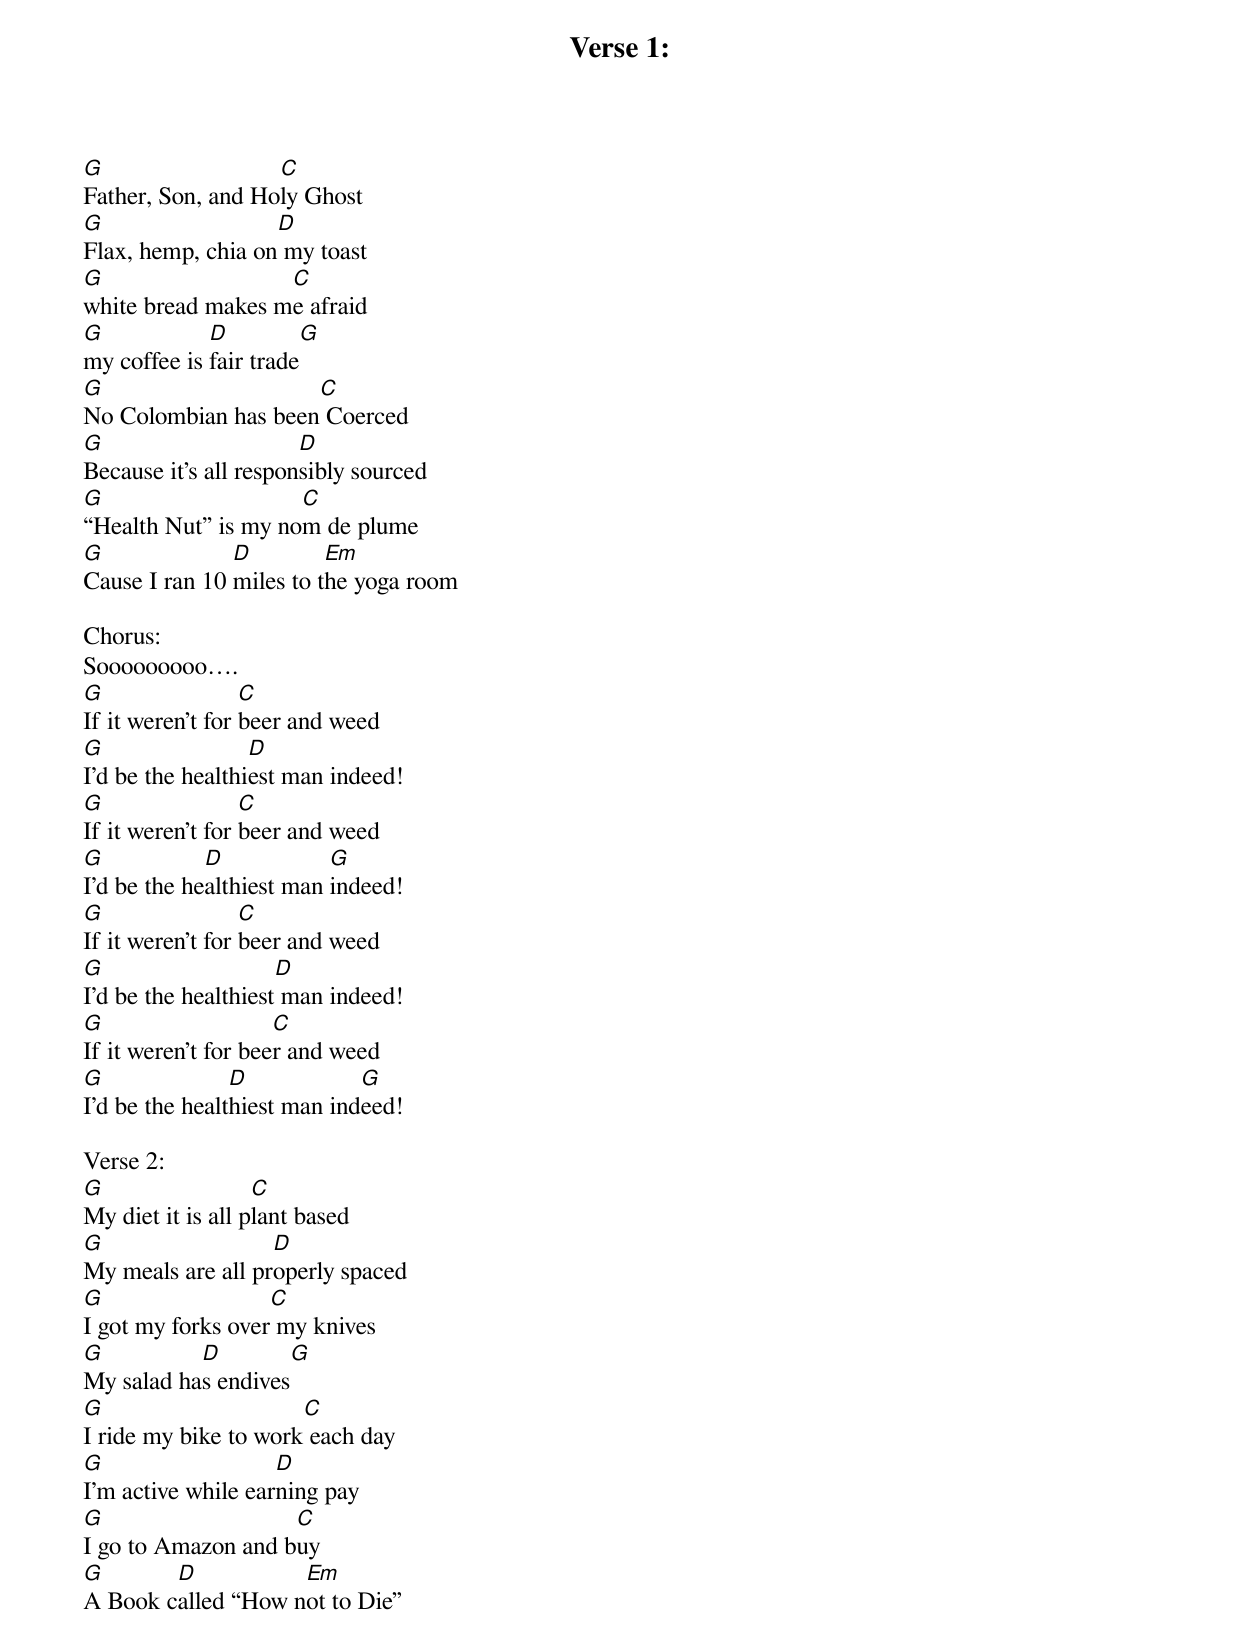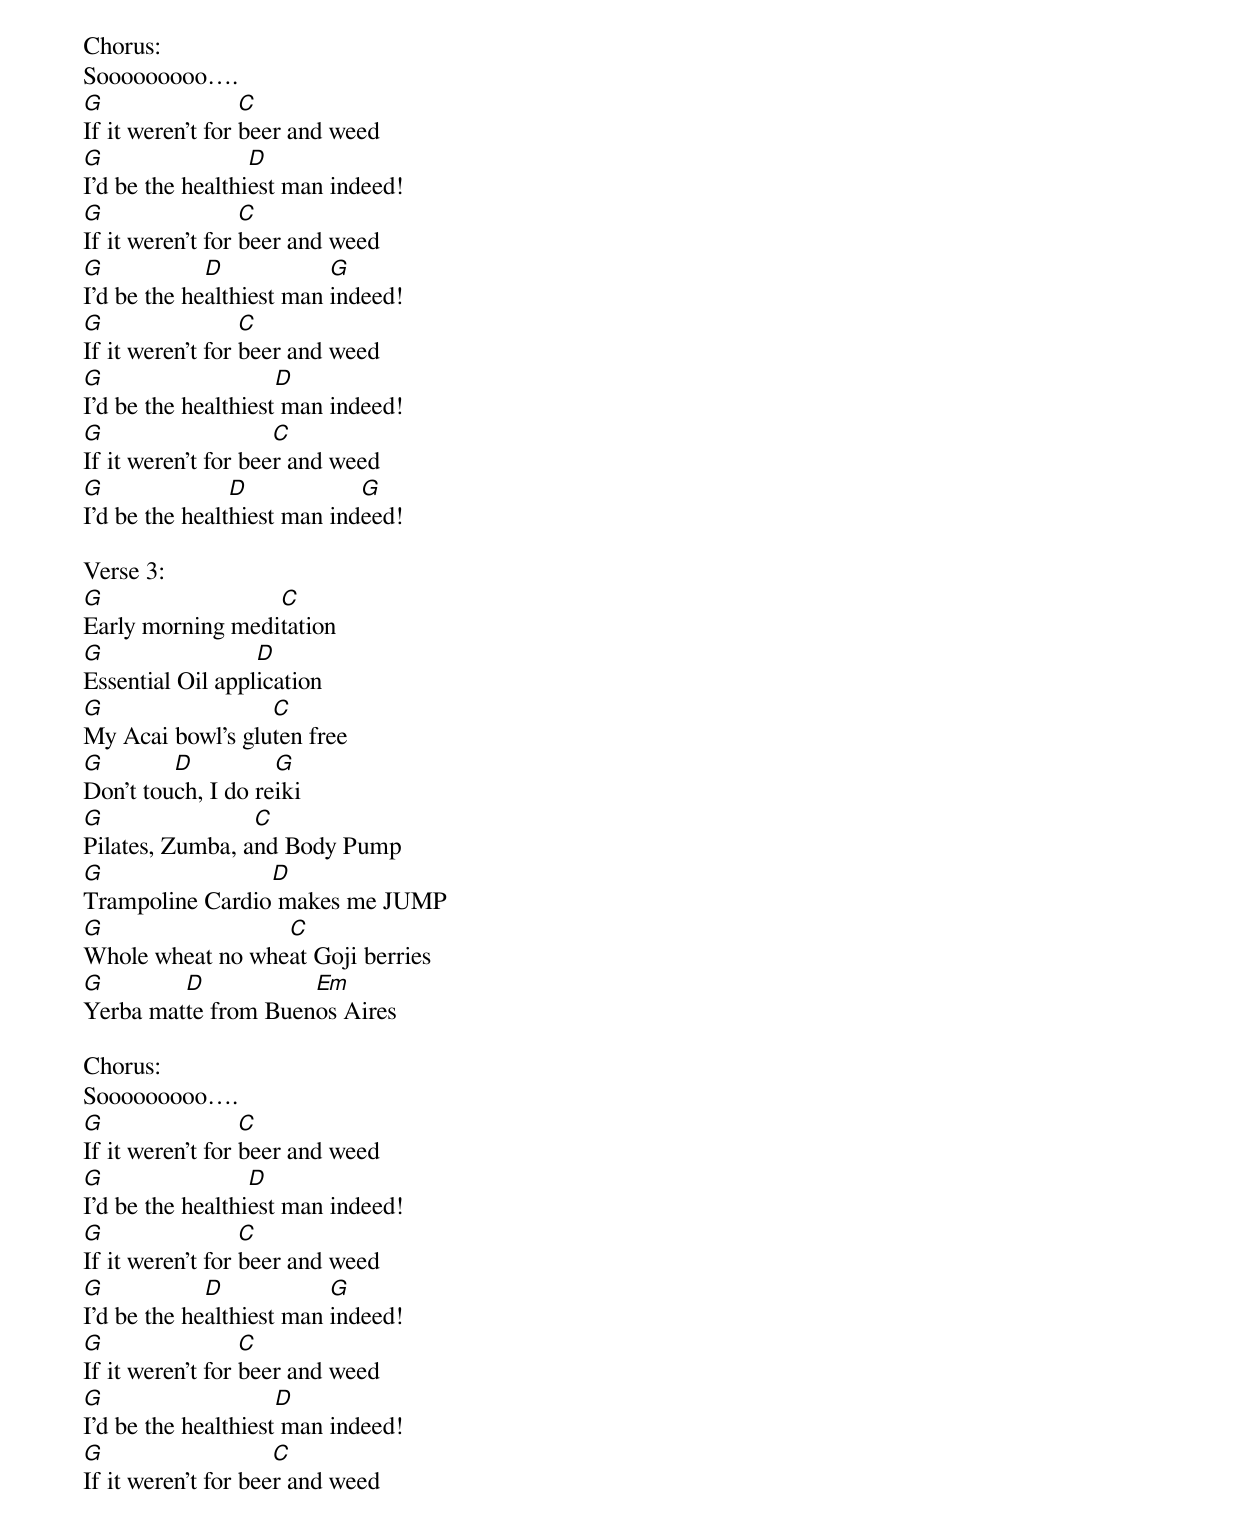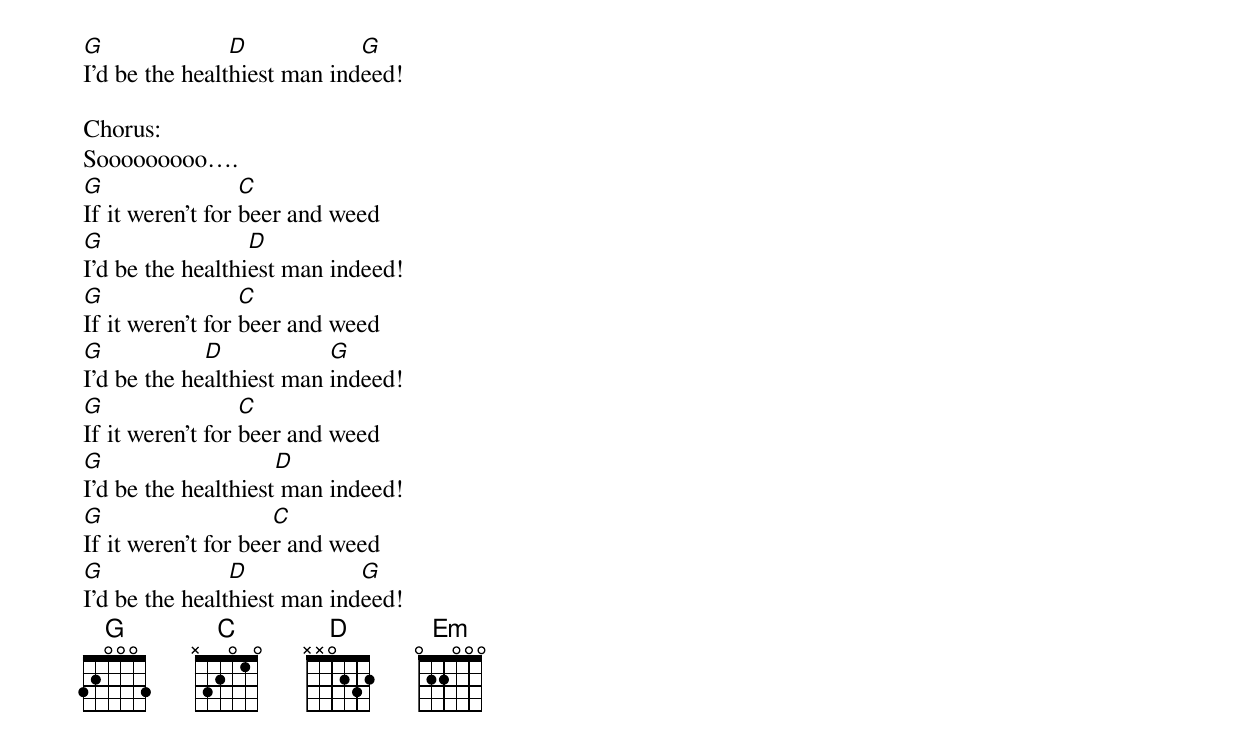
Verse 1:
G                  C
Father, Son, and Holy Ghost
G                  D
Flax, hemp, chia on my toast
G                  C
white bread makes me afraid
G            D           G
my coffee is fair trade
G                    C
No Colombian has been Coerced
G                      D
Because it’s all responsibly sourced
G                    C
“Health Nut” is my nom de plume
G              D         Em
Cause I ran 10 miles to the yoga room

Chorus:
Sooooooooo….
G                 C
If it weren’t for beer and weed
G                 D
I’d be the healthiest man indeed!
G                 C
If it weren’t for beer and weed
G            D            G
I’d be the healthiest man indeed!
G                 C
If it weren’t for beer and weed
G                    D
I’d be the healthiest man indeed!
G                    C
If it weren’t for beer and weed
G               D            G
I’d be the healthiest man indeed!

Verse 2:
G                  C
My diet it is all plant based
G                  D
My meals are all properly spaced
G                  C
I got my forks over my knives
G          D             G
My salad has endives
G                     C
I ride my bike to work each day
G                   D
I’m active while earning pay
G                   C
I go to Amazon and buy
G       D           Em
A Book called “How not to Die”

Chorus:
Sooooooooo….
G                 C
If it weren’t for beer and weed
G                 D
I’d be the healthiest man indeed!
G                 C
If it weren’t for beer and weed
G            D            G
I’d be the healthiest man indeed!
G                 C
If it weren’t for beer and weed
G                    D
I’d be the healthiest man indeed!
G                    C
If it weren’t for beer and weed
G               D            G
I’d be the healthiest man indeed!

Verse 3:
G                 C
Early morning meditation
G                 D
Essential Oil application
G                 C
My Acai bowl’s gluten free
G        D          G
Don’t touch, I do reiki
G                C
Pilates, Zumba, and Body Pump
G                D
Trampoline Cardio makes me JUMP
G                 C
Whole wheat no wheat Goji berries
G        D           Em
Yerba matte from Buenos Aires

Chorus:
Sooooooooo….
G                 C
If it weren’t for beer and weed
G                 D
I’d be the healthiest man indeed!
G                 C
If it weren’t for beer and weed
G            D            G
I’d be the healthiest man indeed!
G                 C
If it weren’t for beer and weed
G                    D
I’d be the healthiest man indeed!
G                    C
If it weren’t for beer and weed
G               D            G
I’d be the healthiest man indeed!

Chorus:
Sooooooooo….
G                 C
If it weren’t for beer and weed
G                 D
I’d be the healthiest man indeed!
G                 C
If it weren’t for beer and weed
G            D            G
I’d be the healthiest man indeed!
G                 C
If it weren’t for beer and weed
G                    D
I’d be the healthiest man indeed!
G                    C
If it weren’t for beer and weed
G               D            G
I’d be the healthiest man indeed!
